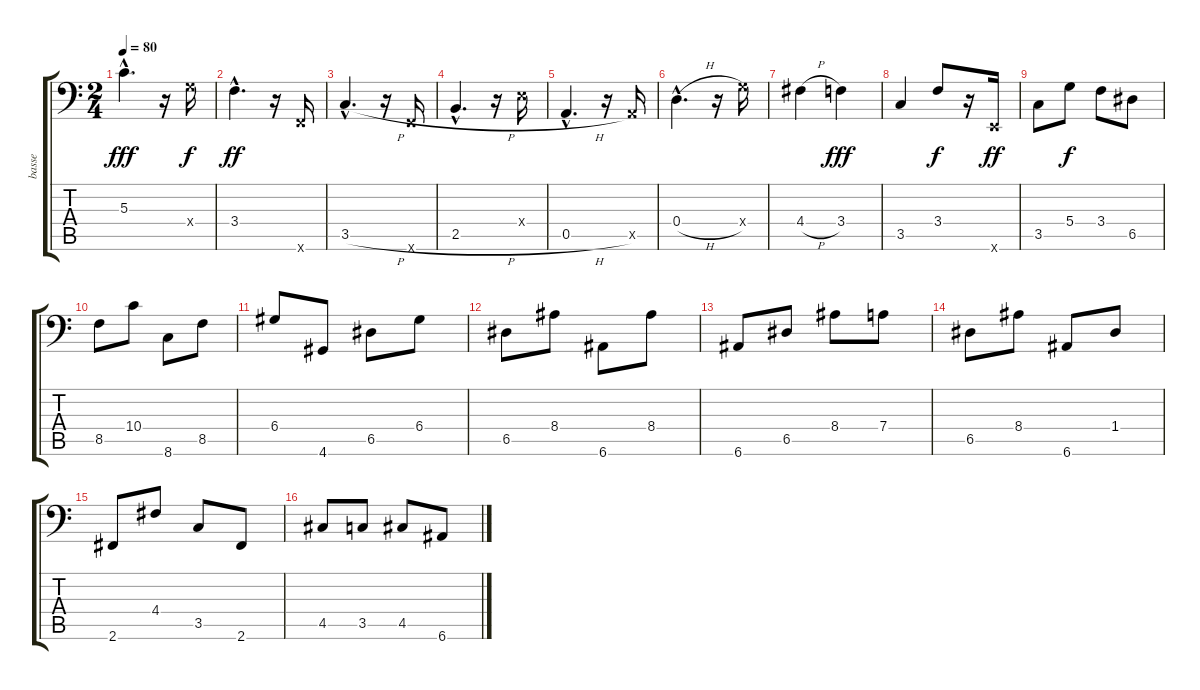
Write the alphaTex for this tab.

\track ("basse" "basse") {instrument acousticbass}
\staff {score tabs}
\tuning (E3 B2 G2 D2 A1 E1) {hide}
\ts (2 4)
\tempo 80
\clef f4
\ks c
5.3{hac}.4{d dy fff} r.16 5.4{x}.16{dy f} |
3.4{hac}.4{d dy ff} r.16 1.6{x}.16 |
3.5{h hac}.4{d} r.16 1.6{x}.16 |
2.5{h hac}.4{d} r.16 2.4{x}.16 |
0.5{h hac}.4{d} r.16 0.5{x}.16 |
0.4{h hac}.4{d} r.16 5.4{x}.16 |
4.4{h}.4 3.4.4{dy fff} |
3.5.4 3.4.8{dy f} r.16 0.6{x}.16{dy ff} |
3.5.8 5.4.8{dy f} 3.4.8 6.5.8 |
8.5.8 10.4.8 8.6.8 8.5.8 |
6.4.8 4.6.8 6.5.8 6.4.8 |
6.5.8 8.4.8 6.6.8 8.4.8 |
6.6.8 6.5.8 8.4.8 7.4.8 |
6.5.8 8.4.8 6.6.8 1.4.8 |
2.6.8 4.4.8 3.5.8 2.6.8 |
4.5.8 3.5.8 4.5.8 6.6.8
